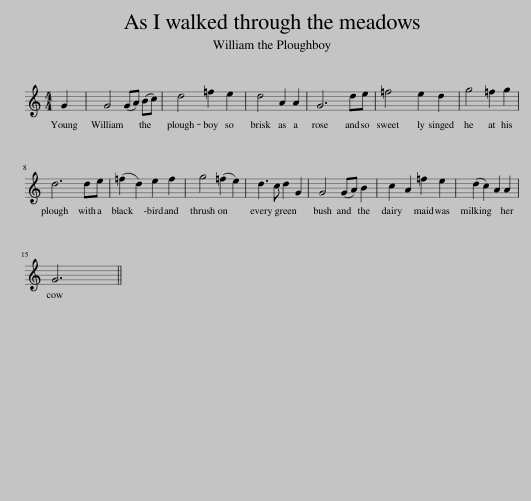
X:1
L:1/8
M:4/4
I:linebreak $
K:C
V:1 treble
V:1
 G2 | G4 (GA) (Bc) | d4 =f2 e2 | d4 A2 A2 | G6 de | %5
 =f4 e2 d2 | g4 =f2 g2 |$ d6 de | (=f2 d2) e2 f2 | g4 (=f2 e2) | %10
 d3 c d2 G2 | G4 (GA) B2 | c2 A2 =f2 e2 | (d2 c2) A2 A2 |$ G6 || %15
